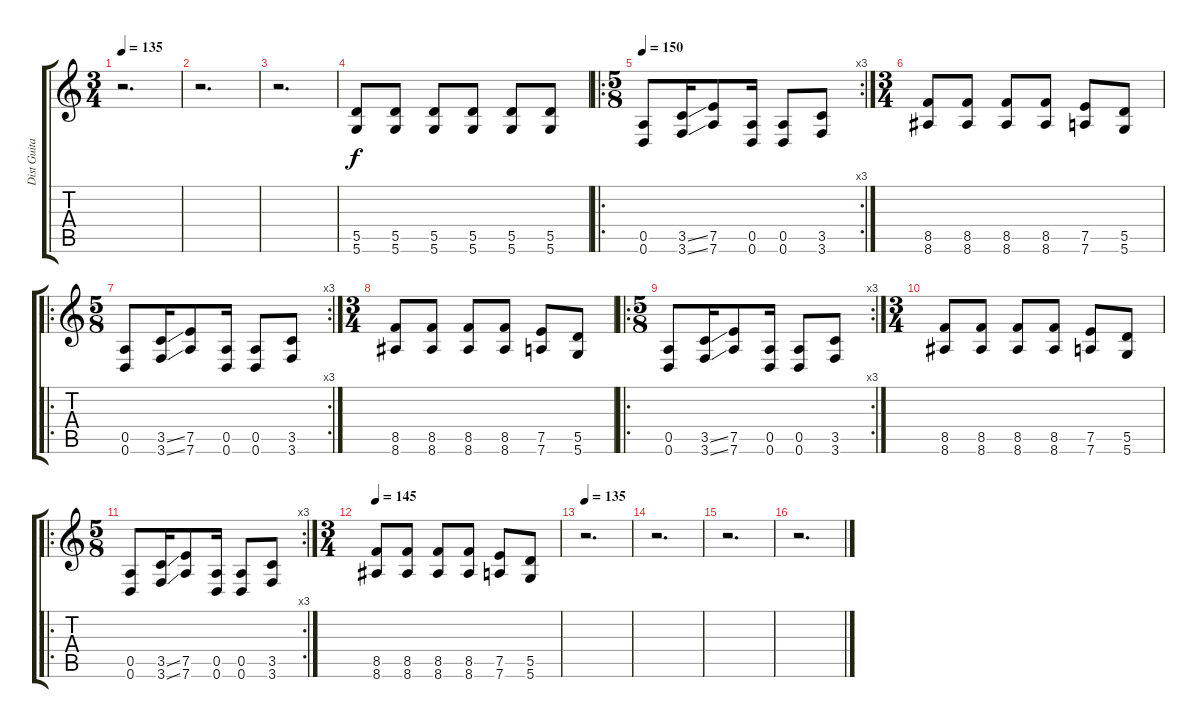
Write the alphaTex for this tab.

\track ("Dist Guitar - Rhythm" "Dist Guita") {instrument overdrivenguitar}
\staff {score tabs}
\tuning (E4 B3 G3 D3 A2 D2) {hide}
\ts (3 4)
\tempo 135
\clef g2
\ks c
r.2{d dy f} |
r.2{d} |
r.2{d} |
(5.5 5.6).8 (5.5 5.6).8 (5.5 5.6).8 (5.5 5.6).8 (5.5 5.6).8 (5.5 5.6).8 |
\ro
\rc 3
\ts (5 8)
\tempo 150
(0.5 0.6).8 (3.5{ss} 3.6{ss}).16 (7.5 7.6).8 (0.5 0.6).16 (0.5 0.6).8 (3.5 3.6).8 |
\ts (3 4)
(8.5 8.6).8 (8.5 8.6).8 (8.5 8.6).8 (8.5 8.6).8 (7.5 7.6).8 (5.5 5.6).8 |
\ro
\rc 3
\ts (5 8)
(0.5 0.6).8 (3.5{ss} 3.6{ss}).16 (7.5 7.6).8 (0.5 0.6).16 (0.5 0.6).8 (3.5 3.6).8 |
\ts (3 4)
(8.5 8.6).8 (8.5 8.6).8 (8.5 8.6).8 (8.5 8.6).8 (7.5 7.6).8 (5.5 5.6).8 |
\ro
\rc 3
\ts (5 8)
(0.5 0.6).8 (3.5{ss} 3.6{ss}).16 (7.5 7.6).8 (0.5 0.6).16 (0.5 0.6).8 (3.5 3.6).8 |
\ts (3 4)
(8.5 8.6).8 (8.5 8.6).8 (8.5 8.6).8 (8.5 8.6).8 (7.5 7.6).8 (5.5 5.6).8 |
\ro
\rc 3
\ts (5 8)
(0.5 0.6).8 (3.5{ss} 3.6{ss}).16 (7.5 7.6).8 (0.5 0.6).16 (0.5 0.6).8 (3.5 3.6).8 |
\ts (3 4)
\tempo 145
(8.5 8.6).8 (8.5 8.6).8 (8.5 8.6).8 (8.5 8.6).8 (7.5 7.6).8 (5.5 5.6).8 |
\tempo 135
r.2{d} |
r.2{d} |
r.2{d} |
r.2{d}
